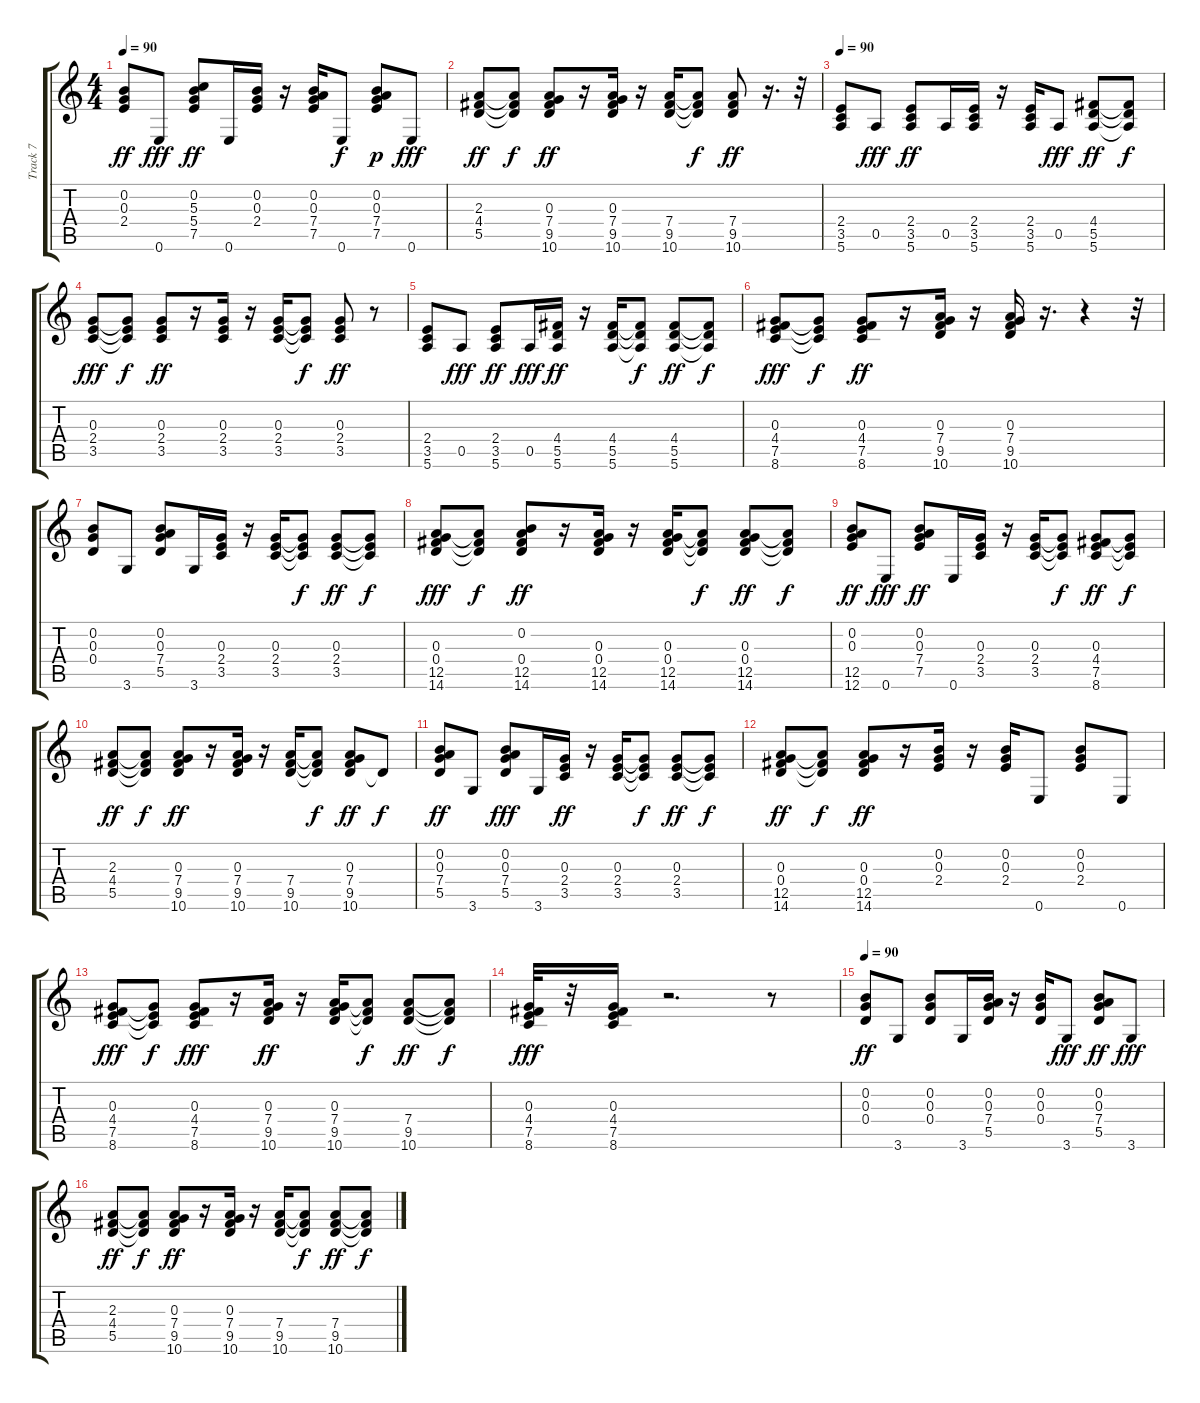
\track ("Track 7" "Track 7") {instrument acousticguitarsteel}
\staff {score tabs}
\tuning (E4 B3 G3 D3 A2 E2) {hide}
\ts (4 4)
\tempo 90
\clef g2
\ks c
(0.2 0.3 2.4).8{dy ff} 0.6.8{dy fff} (0.2 5.3 5.4 7.5).8{dy ff} 0.6.16 (0.2 0.3 2.4).16 r.16 (0.2 0.3 7.4 7.5).16 0.6.8{dy f} (0.2 0.3 7.4 7.5).8{dy p} 0.6.8{dy fff} |
(2.3 4.4 5.5).8{dy ff} (2.3{t} 4.4{t} 5.5{t}).8{dy f} (0.3 7.4 9.5 10.6).8{dy ff} r.16 (0.3 7.4 9.5 10.6).16 r.16 (7.4 9.5 10.6).16 (7.4{t} 9.5{t} 10.6{t}).8{dy f} (7.4 9.5 10.6).8{dy ff} r.16{d} r.32 |
\tempo 90
(2.4 3.5 5.6).8 0.5.8{dy fff} (2.4 3.5 5.6).8{dy ff} 0.5.16 (2.4 3.5 5.6).16 r.16 (2.4 3.5 5.6).16 0.5.8{dy fff} (4.4 5.5 5.6).8{dy ff} (4.4{t} 5.5{t} 5.6{t}).8{dy f} |
(0.3 2.4 3.5).8{dy fff} (0.3{t} 2.4{t} 3.5{t}).8{dy f} (0.3 2.4 3.5).8{dy ff} r.16 (0.3 2.4 3.5).16 r.16 (0.3 2.4 3.5).16 (0.3{t} 2.4{t} 3.5{t}).8{dy f} (0.3 2.4 3.5).8{dy ff} r.8 |
(2.4 3.5 5.6).8 0.5.8{dy fff} (2.4 3.5 5.6).8{dy ff} 0.5.16{dy fff} (4.4 5.5 5.6).16{dy ff} r.16 (4.4 5.5 5.6).16 (4.4{t} 5.5{t} 5.6{t}).8{dy f} (4.4 5.5 5.6).8{dy ff} (4.4{t} 5.5{t} 5.6{t}).8{dy f} |
(0.3 4.4 7.5 8.6).8{dy fff} (0.3{t} 7.5{t} 8.6{t}).8{dy f} (0.3 4.4 7.5 8.6).8{dy ff} r.16 (0.3 7.4 9.5 10.6).16 r.16 (0.3 7.4 9.5 10.6).16 r.16{d} r.4 r.32 |
(0.2 0.3 0.4).8 3.6.8 (0.2 0.3 7.4 5.5).8 3.6.16 (0.3 2.4 3.5).16 r.16 (0.3 2.4 3.5).16 (0.3{t} 2.4{t} 3.5{t}).8{dy f} (0.3 2.4 3.5).8{dy ff} (0.3{t} 2.4{t} 3.5{t}).8{dy f} |
(0.3 0.4 12.5 14.6).8{dy fff} (0.4{t} 12.5{t} 14.6{t}).8{dy f} (0.2 0.4 12.5 14.6).8{dy ff} r.16 (0.3 0.4 12.5 14.6).16 r.16 (0.3 0.4 12.5 14.6).16 (0.4{t} 12.5{t} 14.6{t}).8{dy f} (0.3 0.4 12.5 14.6).8{dy ff} (0.4{t} 12.5{t} 14.6{t}).8{dy f} |
(0.2 0.3 12.5 12.6).8{dy ff} 0.6.8{dy fff} (0.2 0.3 7.4 7.5).8{dy ff} 0.6.16 (0.3 2.4 3.5).16 r.16 (0.3 2.4 3.5).16 (0.3{t} 2.4{t} 3.5{t}).8{dy f} (0.3 4.4 7.5 8.6).8{dy ff} (0.3{t} 7.5{t} 8.6{t}).8{dy f} |
(2.3 4.4 5.5).8{dy ff} (2.3{t} 4.4{t} 5.5{t}).8{dy f} (0.3 7.4 9.5 10.6).8{dy ff} r.16 (0.3 7.4 9.5 10.6).16 r.16 (7.4 9.5 10.6).16 (7.4{t} 9.5{t} 10.6{t}).8{dy f} (0.3 7.4 9.5 10.6).8{dy ff} 10.6{t}.8{dy f} |
(0.2 0.3 7.4 5.5).8{dy ff} 3.6.8 (0.2 0.3 7.4 5.5).8{dy fff} 3.6.16 (0.3 2.4 3.5).16{dy ff} r.16 (0.3 2.4 3.5).16 (0.3{t} 2.4{t} 3.5{t}).8{dy f} (0.3 2.4 3.5).8{dy ff} (0.3{t} 2.4{t} 3.5{t}).8{dy f} |
(0.3 0.4 12.5 14.6).8{dy ff} (0.4{t} 12.5{t} 14.6{t}).8{dy f} (0.3 0.4 12.5 14.6).8{dy ff} r.16 (0.2 0.3 2.4).16 r.16 (0.2 0.3 2.4).16 0.6.8 (0.2 0.3 2.4).8 0.6.8 |
(0.3 4.4 7.5 8.6).8{dy fff} (0.3{t} 7.5{t} 8.6{t}).8{dy f} (0.3 4.4 7.5 8.6).8{dy fff} r.16 (0.3 7.4 9.5 10.6).16{dy ff} r.16 (0.3 7.4 9.5 10.6).16 (7.4{t} 9.5{t} 10.6{t}).8{dy f} (7.4 9.5 10.6).8{dy ff} (7.4{t} 9.5{t} 10.6{t}).8{dy f} |
(0.3 4.4 7.5 8.6).32{dy fff} r.32 (0.3 4.4 7.5 8.6).16 r.2{d} r.8 |
\tempo 90
(0.2 0.3 0.4).8{dy ff} 3.6.8 (0.2 0.3 0.4).8 3.6.16 (0.2 0.3 7.4 5.5).16 r.16 (0.2 0.3 0.4).16 3.6.8{dy fff} (0.2 0.3 7.4 5.5).8{dy ff} 3.6.8{dy fff} |
(2.3 4.4 5.5).8{dy ff} (2.3{t} 4.4{t} 5.5{t}).8{dy f} (0.3 7.4 9.5 10.6).8{dy ff} r.16 (0.3 7.4 9.5 10.6).16 r.16 (7.4 9.5 10.6).16 (7.4{t} 9.5{t} 10.6{t}).8{dy f} (7.4 9.5 10.6).8{dy ff} (7.4{t} 9.5{t} 10.6{t}).8{dy f}
